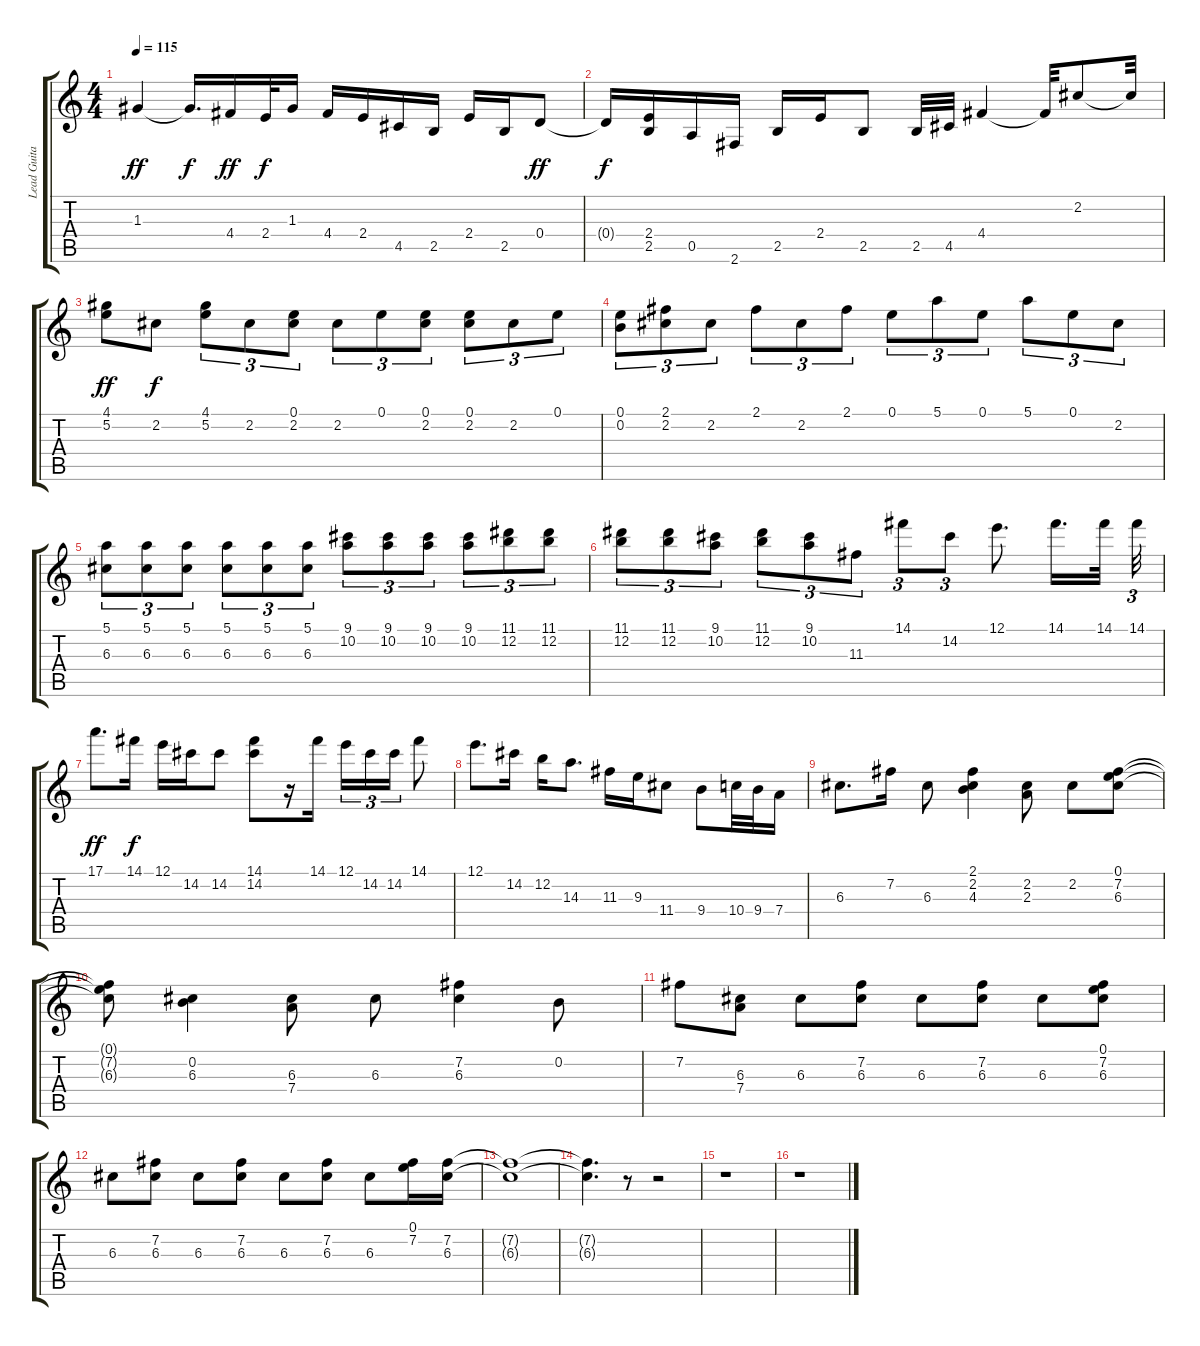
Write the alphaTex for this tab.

\track ("Lead Guitar" "Lead Guita") {instrument overdrivenguitar}
\staff {score tabs}
\tuning (E4 B3 G3 D3 A2 E2) {hide}
\ts (4 4)
\tempo 115
\clef g2
\ks c
1.3.4{dy ff} 1.3{t}.16{d dy f} 4.4.16{dy ff} 2.4.32{dy f} 1.3.16 4.4.16 2.4.16 4.5.16 2.5.16 2.4.16 2.5.16 0.4.8{dy ff} |
0.4{t}.16{dy f} (2.4 2.5).16 0.5.16 2.6.16 2.5.16 2.4.16 2.5.8 2.5.32 4.5.32 4.4.4 4.4{t}.32 2.2.8 2.2{t}.32 |
(4.1 5.2).8{dy ff} 2.2.8{dy f} (4.1 5.2).8{tu (3 2)} 2.2.8{tu (3 2)} (0.1 2.2).8{tu (3 2)} 2.2.8{tu (3 2)} 0.1.8{tu (3 2)} (0.1 2.2).8{tu (3 2)} (0.1 2.2).8{tu (3 2)} 2.2.8{tu (3 2)} 0.1.8{tu (3 2)} |
(0.1 0.2).8{tu (3 2)} (2.1 2.2).8{tu (3 2)} 2.2.8{tu (3 2)} 2.1.8{tu (3 2)} 2.2.8{tu (3 2)} 2.1.8{tu (3 2)} 0.1.8{tu (3 2)} 5.1.8{tu (3 2)} 0.1.8{tu (3 2)} 5.1.8{tu (3 2)} 0.1.8{tu (3 2)} 2.2.8{tu (3 2)} |
(5.1 6.3).8{tu (3 2)} (5.1 6.3).8{tu (3 2)} (5.1 6.3).8{tu (3 2)} (5.1 6.3).8{tu (3 2)} (5.1 6.3).8{tu (3 2)} (5.1 6.3).8{tu (3 2)} (9.1 10.2).8{tu (3 2)} (9.1 10.2).8{tu (3 2)} (9.1 10.2).8{tu (3 2)} (9.1 10.2).8{tu (3 2)} (11.1 12.2).8{tu (3 2)} (11.1 12.2).8{tu (3 2)} |
(11.1 12.2).8{tu (3 2)} (11.1 12.2).8{tu (3 2)} (9.1 10.2).8{tu (3 2)} (11.1 12.2).8{tu (3 2)} (9.1 10.2).8{tu (3 2)} 11.3.8{tu (3 2)} 14.1.8{tu (3 2)} 14.2.8{tu (3 2)} 12.1.8{d} 14.1.16{d} 14.1.32 14.1.32{tu (3 2)} |
17.1.8{d dy ff} 14.1.16{dy f} 12.1.16 14.2.16 14.2.8 (14.1 14.2).8 r.16 14.1.16 12.1.16{tu (3 2)} 14.2.16{tu (3 2)} 14.2.16{tu (3 2)} 14.1.8 |
12.1.8{d} 14.2.16 12.2.16 14.3.8{d} 11.3.16 9.3.16 11.4.8 9.4.8 10.4.32 9.4.32 7.4.16 |
6.3.8{d} 7.2.16 6.3.8 (2.1 2.2 4.3).4 (2.2 2.3).8 2.2.8 (0.1 7.2 6.3).8 |
(0.1{t} 7.2{t} 6.3{t}).8 (0.2 6.3).4 (6.3 7.4).8 6.3.8 (7.2 6.3).4 0.2.8 |
7.2.8 (6.3 7.4).8 6.3.8 (7.2 6.3).8 6.3.8 (7.2 6.3).8 6.3.8 (0.1 7.2 6.3).8 |
6.3.8 (7.2 6.3).8 6.3.8 (7.2 6.3).8 6.3.8 (7.2 6.3).8 6.3.8 (0.1 7.2).16 (7.2 6.3).16 |
(7.2{t} 6.3{t}).1 |
(7.2{t} 6.3{t}).4{d} r.8 r.2 |
r.1 |
r.1
